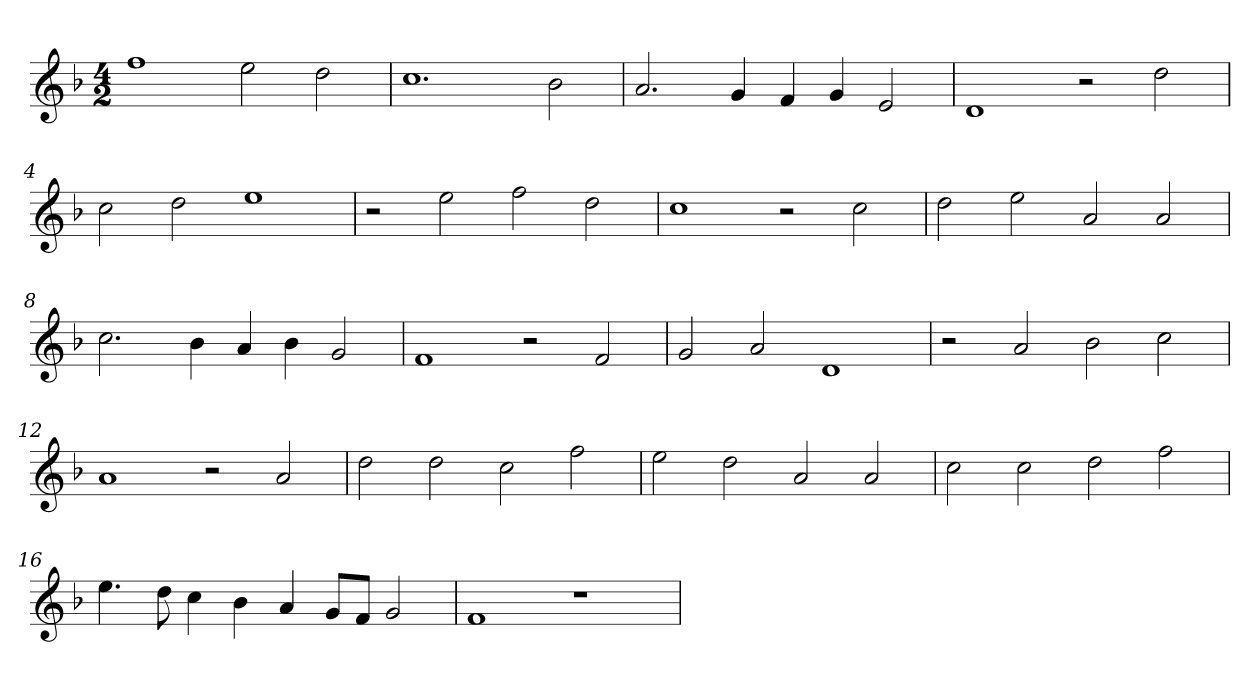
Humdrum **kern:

**kern
*part1
*staff1
*clefG2
*k[b-]
*F:
*M4/2
=
1ff
2ee
2dd
=1
1.cc
2b-
=2
2.a
4g
4f
4g
2e
=3
1d
2r
2dd
=4
2cc
2dd
1ee
=5
2r
2ee
2ff
2dd
=6
1cc
2r
2cc
=7
2dd
2ee
2a
2a
=8
2.cc
4b-
4a
4b-
2g
=9
1f
2r
2f
=10
2g
2a
1d
=11
2r
2a
2b-
2cc
=12
1a
2r
2a
=13
2dd
2dd
2cc
2ff
=14
2ee
2dd
2a
2a
=15
2cc
2cc
2dd
2ff
=16
4.ee
8dd
4cc
4b-
4a
8g/L
8f/J
2g
=17
1f
1r
=
*-
